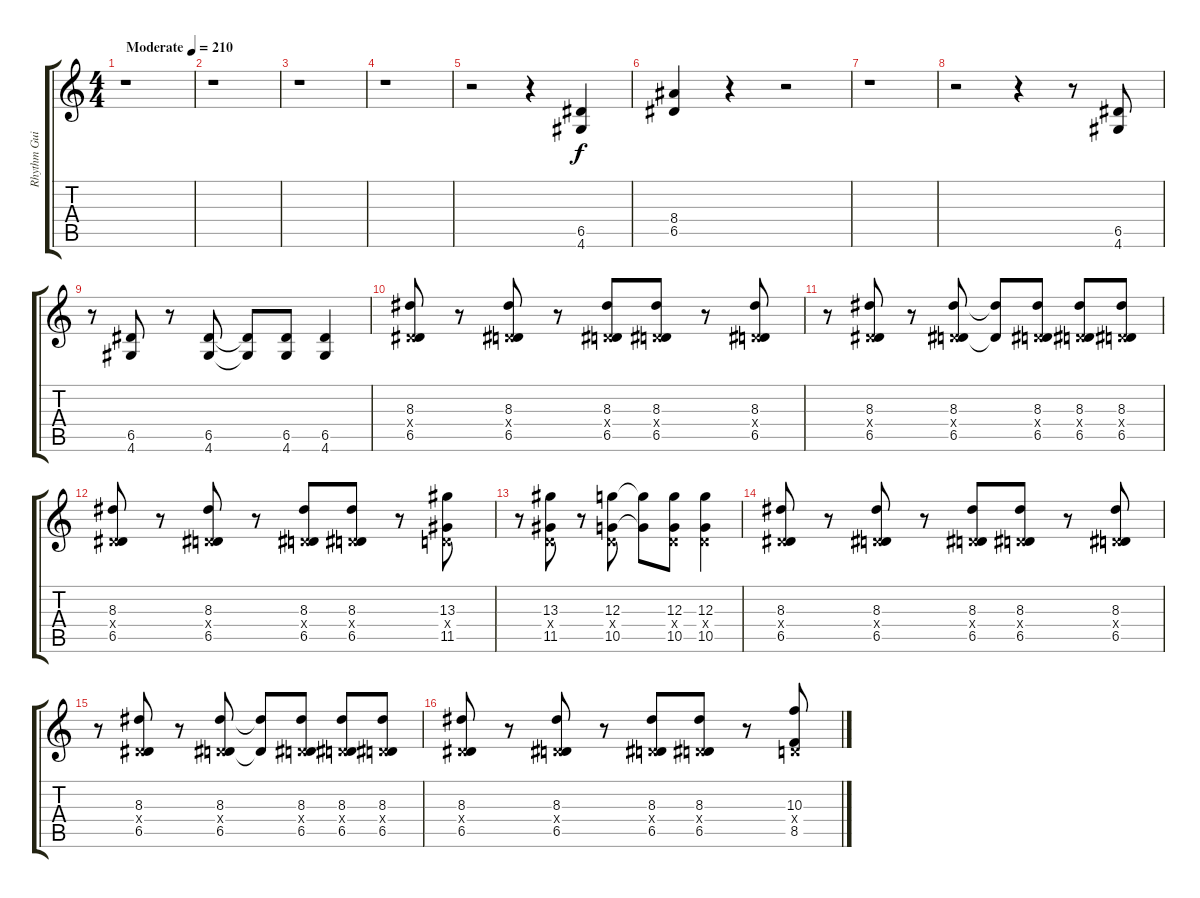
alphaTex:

\track ("Rhythm Guitar  " "Rhythm Gui") {instrument overdrivenguitar}
\staff {score tabs}
\tuning (E4 B3 G3 D3 A2 E2) {hide}
\ts (4 4)
\tempo (210 "Moderate")
\clef g2
\ks c
r.1{dy f instrument overdrivenguitar} |
r.1 |
r.1 |
r.1 |
r.2 r.4 (6.5 4.6).4 |
(8.4 6.5).4 r.4 r.2 |
r.1 |
r.2 r.4 r.8 (6.5 4.6).8 |
r.8 (6.5 4.6).8 r.8 (6.5 4.6).8 (6.5{t} 4.6{t}).8 (6.5 4.6).8 (6.5 4.6).4 |
(8.3 0.4{x} 6.5).8 r.8 (8.3 0.4{x} 6.5).8 r.8 (8.3 0.4{x} 6.5).8 (8.3 0.4{x} 6.5).8 r.8 (8.3 0.4{x} 6.5).8 |
r.8 (8.3 0.4{x} 6.5).8 r.8 (8.3 0.4{x} 6.5).8 (8.3{t} 6.5{t}).8 (8.3 0.4{x} 6.5).8 (8.3 0.4{x} 6.5).8 (8.3 0.4{x} 6.5).8 |
(8.3 0.4{x} 6.5).8 r.8 (8.3 0.4{x} 6.5).8 r.8 (8.3 0.4{x} 6.5).8 (8.3 0.4{x} 6.5).8 r.8 (13.3 0.4{x} 11.5).8 |
r.8 (13.3 0.4{x} 11.5).8 r.8 (12.3 0.4{x} 10.5).8 (12.3{t} 10.5{t}).8 (12.3 0.4{x} 10.5).8 (12.3 0.4{x} 10.5).4 |
(8.3 0.4{x} 6.5).8 r.8 (8.3 0.4{x} 6.5).8 r.8 (8.3 0.4{x} 6.5).8 (8.3 0.4{x} 6.5).8 r.8 (8.3 0.4{x} 6.5).8 |
r.8 (8.3 0.4{x} 6.5).8 r.8 (8.3 0.4{x} 6.5).8 (8.3{t} 6.5{t}).8 (8.3 0.4{x} 6.5).8 (8.3 0.4{x} 6.5).8 (8.3 0.4{x} 6.5).8 |
(8.3 0.4{x} 6.5).8 r.8 (8.3 0.4{x} 6.5).8 r.8 (8.3 0.4{x} 6.5).8 (8.3 0.4{x} 6.5).8 r.8 (10.3 0.4{x} 8.5).8
